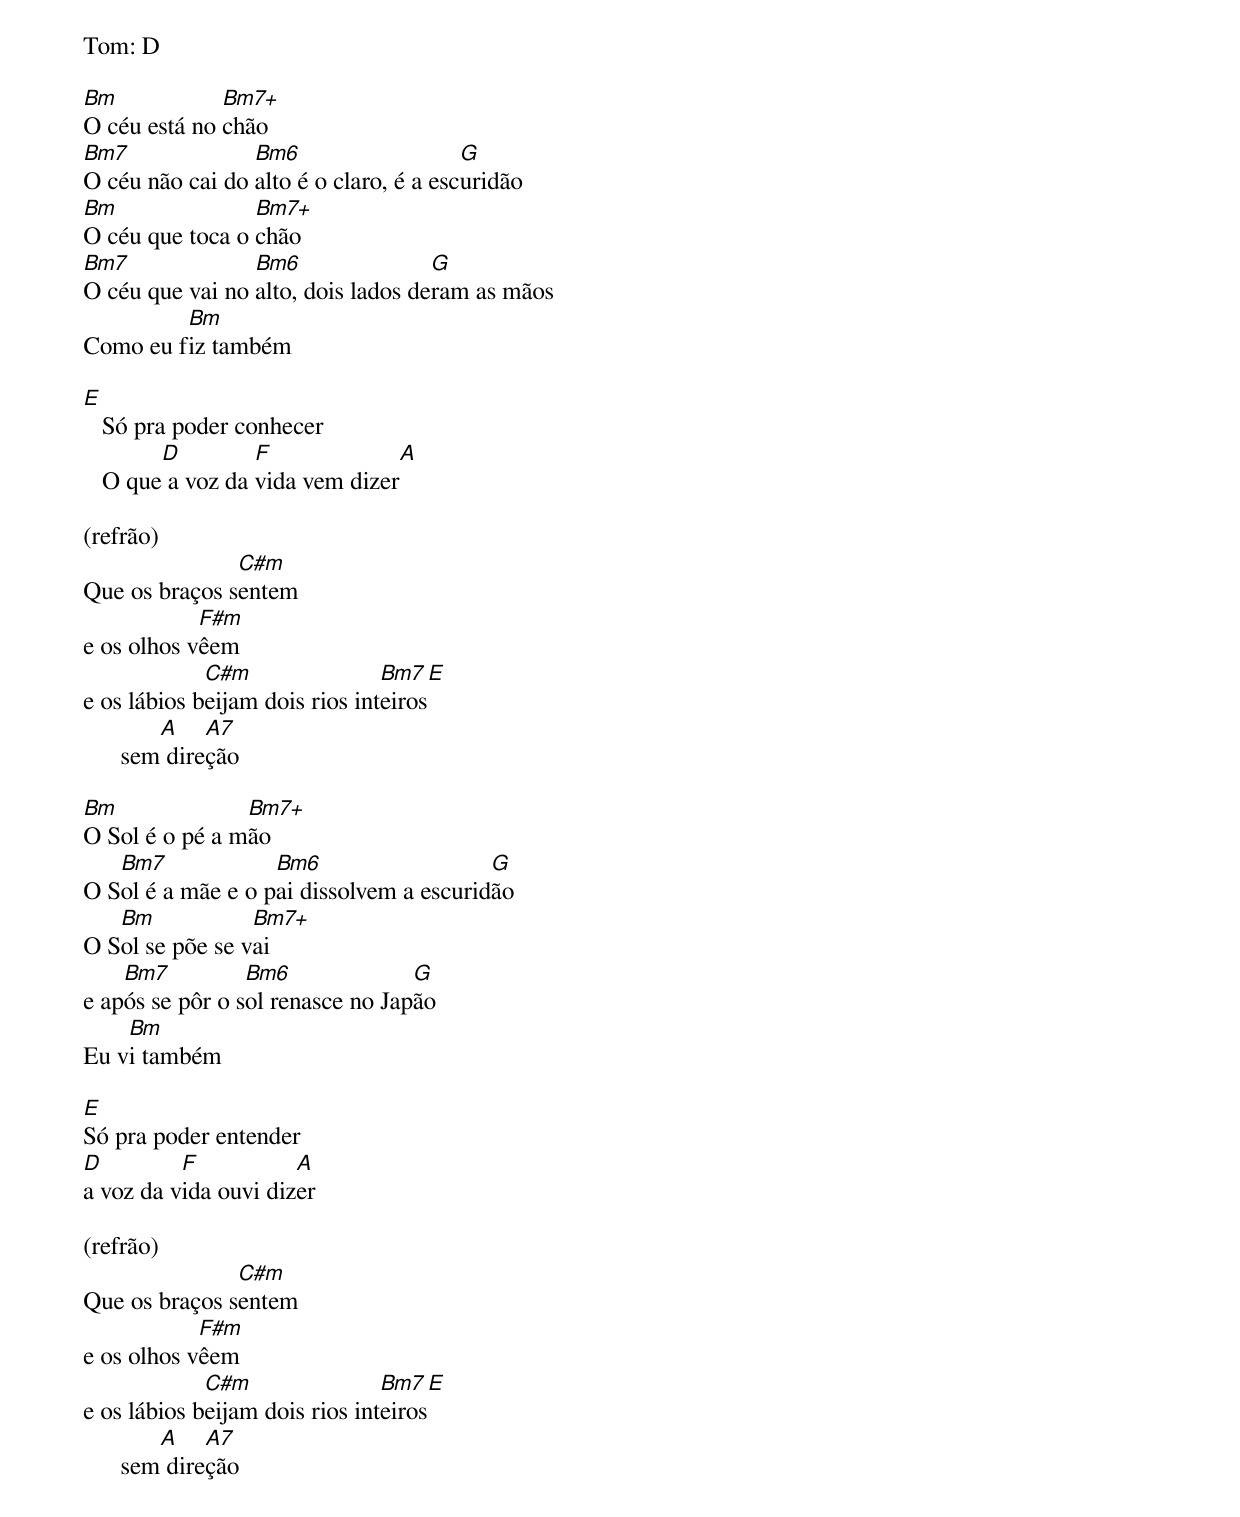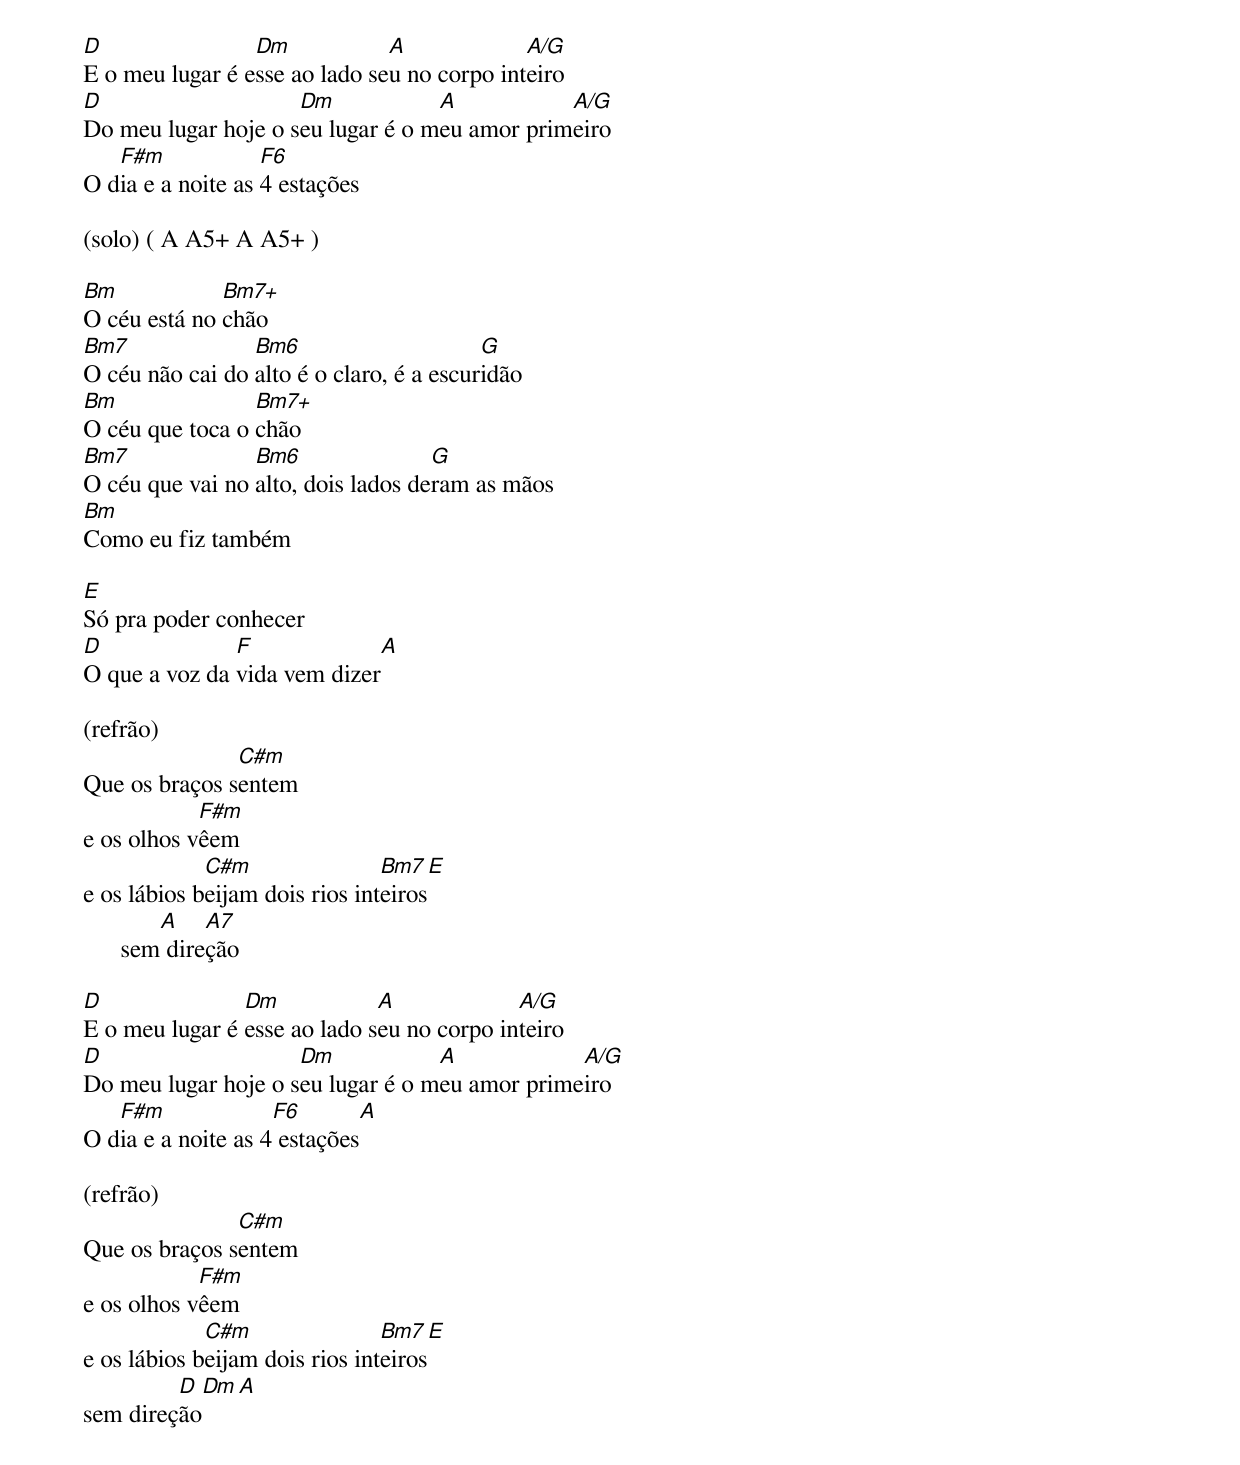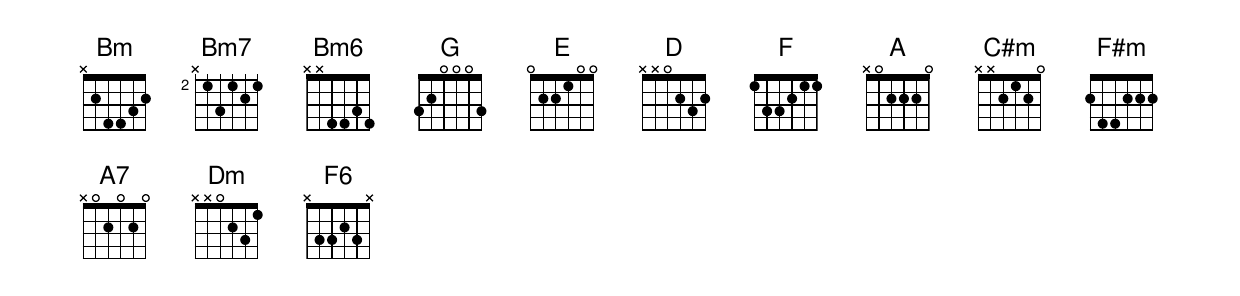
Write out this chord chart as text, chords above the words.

Tom: D

Bm            Bm7+
O céu está no chão
Bm7              Bm6                    G
O céu não cai do alto é o claro, é a escuridão
Bm               Bm7+
O céu que toca o chão
Bm7              Bm6                G
O céu que vai no alto, dois lados deram as mãos
         Bm
Como eu fiz também

E
   Só pra poder conhecer
        D         F              A
   O que a voz da vida vem dizer

(refrão)
               C#m
Que os braços sentem
            F#m
e os olhos vêem
             C#m                Bm7     E
e os lábios beijam dois rios inteiros
         A    A7
      sem direção

Bm              Bm7+
O Sol é o pé a mão
   Bm7             Bm6                   G
O Sol é a mãe e o pai dissolvem a escuridão
   Bm            Bm7+
O Sol se põe se vai
    Bm7          Bm6              G
e após se pôr o sol renasce no Japão
    Bm
Eu vi também

E
Só pra poder entender
D         F           A
a voz da vida ouvi dizer

(refrão)
               C#m
Que os braços sentem
            F#m
e os olhos vêem
             C#m                Bm7     E
e os lábios beijam dois rios inteiros
         A    A7
      sem direção

D                Dm            A             A/G
E o meu lugar é esse ao lado seu no corpo inteiro
D                    Dm            A           A/G
Do meu lugar hoje o seu lugar é o meu amor primeiro
   F#m             F6
O dia e a noite as 4 estações

(solo) ( A A5+ A A5+ )

Bm            Bm7+
O céu está no chão
Bm7              Bm6                      G
O céu não cai do alto é o claro, é a escuridão
Bm               Bm7+
O céu que toca o chão
Bm7              Bm6                G
O céu que vai no alto, dois lados deram as mãos
Bm
Como eu fiz também

E
Só pra poder conhecer
D              F               A
O que a voz da vida vem dizer

(refrão)
               C#m
Que os braços sentem
            F#m
e os olhos vêem
             C#m                Bm7     E
e os lábios beijam dois rios inteiros
         A    A7
      sem direção

D               Dm            A             A/G
E o meu lugar é esse ao lado seu no corpo inteiro
D                    Dm            A            A/G
Do meu lugar hoje o seu lugar é o meu amor primeiro
   F#m              F6           A
O dia e a noite as 4 estações

(refrão)
               C#m
Que os braços sentem
            F#m
e os olhos vêem
             C#m                Bm7     E
e os lábios beijam dois rios inteiros
         D   Dm  A
sem direção
